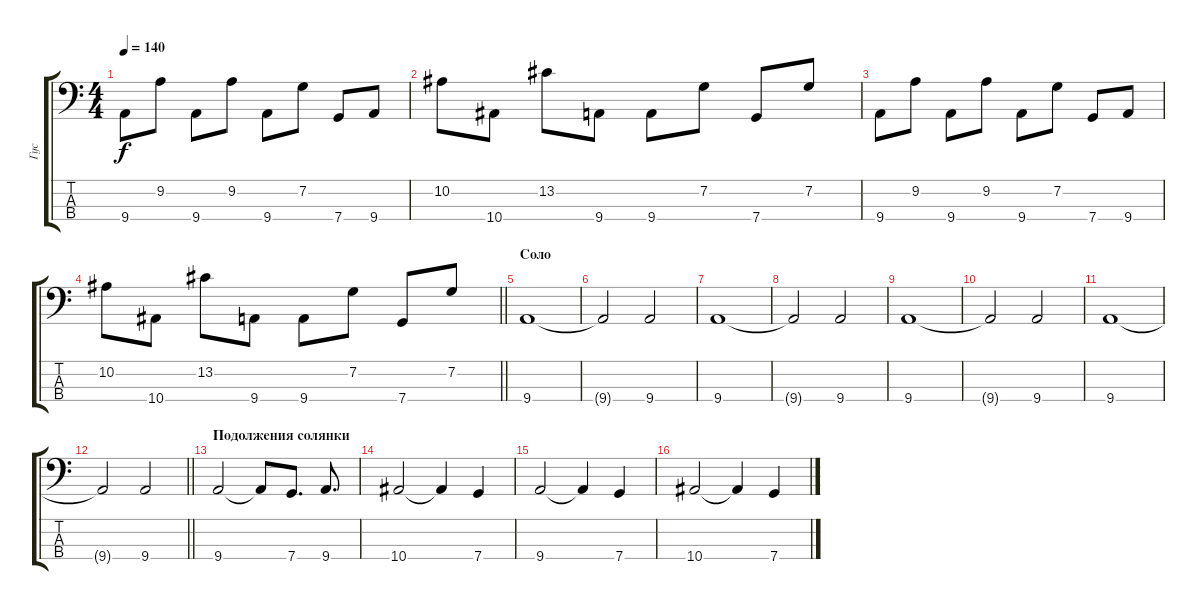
\track ("Гус" "Гус") {instrument electricbassfinger}
\staff {score tabs}
\tuning (F2 C2 G1 C1) {hide}
\ts (4 4)
\tempo 140
\clef f4
\ks c
9.4.8{dy f} 9.2.8 9.4.8 9.2.8 9.4.8 7.2.8 7.4.8 9.4.8 |
10.2.8 10.4.8 13.2.8 9.4.8 9.4.8 7.2.8 7.4.8 7.2.8 |
9.4.8 9.2.8 9.4.8 9.2.8 9.4.8 7.2.8 7.4.8 9.4.8 |
\barLineRight lightlight
10.2.8 10.4.8 13.2.8 9.4.8 9.4.8 7.2.8 7.4.8 7.2.8 |
\section ("" "Соло")
9.4.1 |
9.4{t}.2 9.4.2 |
9.4.1 |
9.4{t}.2 9.4.2 |
9.4.1 |
9.4{t}.2 9.4.2 |
9.4.1 |
\barLineRight lightlight
9.4{t}.2 9.4.2 |
\section ("" "Подолжения солянки")
9.4.2 9.4{t}.8 7.4.8{d} 9.4.8{d} |
10.4.2 10.4{t}.4 7.4.4 |
9.4.2 9.4{t}.4 7.4.4 |
10.4.2 10.4{t}.4 7.4.4
